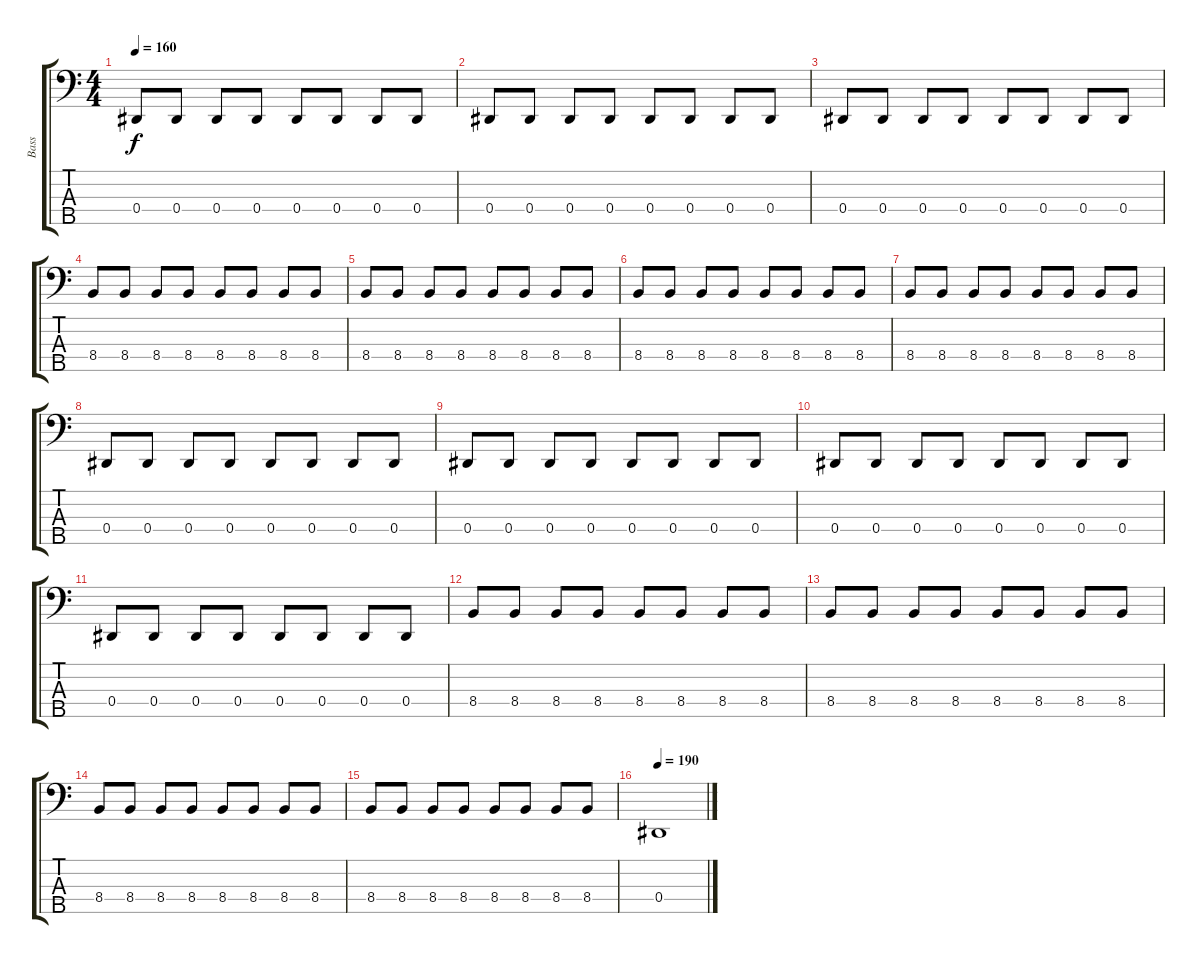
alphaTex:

\track ("Bass" "Bass") {instrument electricbassfinger}
\staff {score tabs}
\tuning (Gb2 Db2 Ab1 Eb1 Bb0) {hide}
\ts (4 4)
\tempo 160
\clef f4
\ks c
0.4.8{dy f} 0.4.8 0.4.8 0.4.8 0.4.8 0.4.8 0.4.8 0.4.8 |
0.4.8 0.4.8 0.4.8 0.4.8 0.4.8 0.4.8 0.4.8 0.4.8 |
0.4.8 0.4.8 0.4.8 0.4.8 0.4.8 0.4.8 0.4.8 0.4.8 |
8.4.8 8.4.8 8.4.8 8.4.8 8.4.8 8.4.8 8.4.8 8.4.8 |
8.4.8 8.4.8 8.4.8 8.4.8 8.4.8 8.4.8 8.4.8 8.4.8 |
8.4.8 8.4.8 8.4.8 8.4.8 8.4.8 8.4.8 8.4.8 8.4.8 |
8.4.8 8.4.8 8.4.8 8.4.8 8.4.8 8.4.8 8.4.8 8.4.8 |
0.4.8 0.4.8 0.4.8 0.4.8 0.4.8 0.4.8 0.4.8 0.4.8 |
0.4.8 0.4.8 0.4.8 0.4.8 0.4.8 0.4.8 0.4.8 0.4.8 |
0.4.8 0.4.8 0.4.8 0.4.8 0.4.8 0.4.8 0.4.8 0.4.8 |
0.4.8 0.4.8 0.4.8 0.4.8 0.4.8 0.4.8 0.4.8 0.4.8 |
8.4.8 8.4.8 8.4.8 8.4.8 8.4.8 8.4.8 8.4.8 8.4.8 |
8.4.8 8.4.8 8.4.8 8.4.8 8.4.8 8.4.8 8.4.8 8.4.8 |
8.4.8 8.4.8 8.4.8 8.4.8 8.4.8 8.4.8 8.4.8 8.4.8 |
8.4.8 8.4.8 8.4.8 8.4.8 8.4.8 8.4.8 8.4.8 8.4.8 |
\tempo 190
0.4.1
